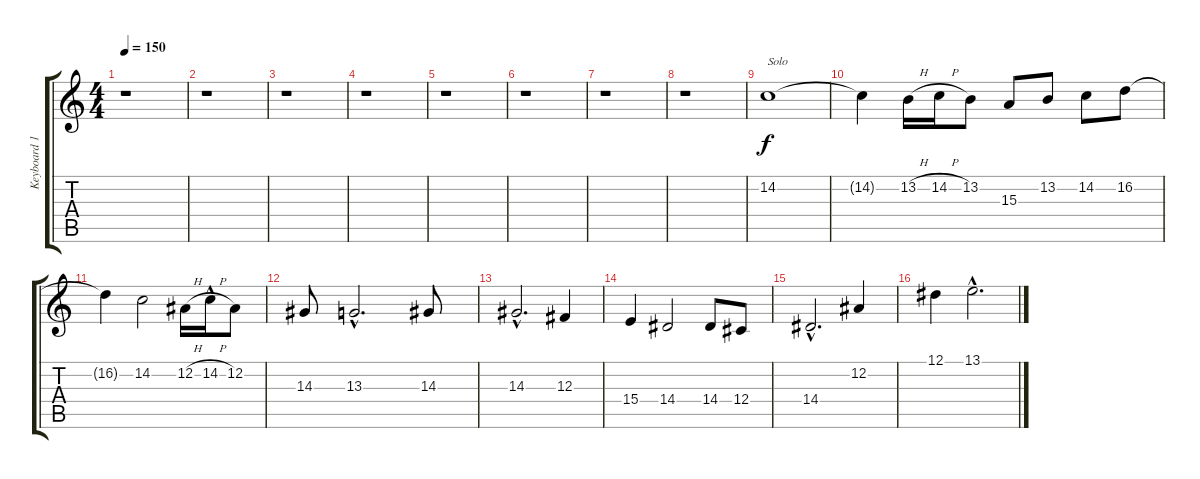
\track ("Keyboard 1" "Keyboard 1") {instrument stringensemble2}
\staff {score tabs}
\tuning (Eb4 Bb3 Gb3 Db3 Ab2 Eb2) {hide}
\ts (4 4)
\tempo 150
\clef g2
\ks c
r.1{dy f} |
r.1 |
r.1 |
r.1 |
r.1 |
r.1 |
r.1 |
r.1 |
14.2.1{txt "Solo" volume 16 instrument lead5charang} |
14.2{t}.4 13.2{h}.16 14.2{h}.16 13.2.8 15.3.8 13.2.8 14.2.8 16.2.8 |
16.2{t}.4 14.2.2 12.2{h}.16 14.2{h hac}.16 12.2.8 |
14.3.8 13.3{hac}.2{d} 14.3.8 |
14.3{hac}.2{d} 12.3.4 |
15.4.4 14.4.2 14.4.8 12.4.8 |
14.4{hac}.2{d} 12.2.4 |
12.1.4 13.1{hac}.2{d}
